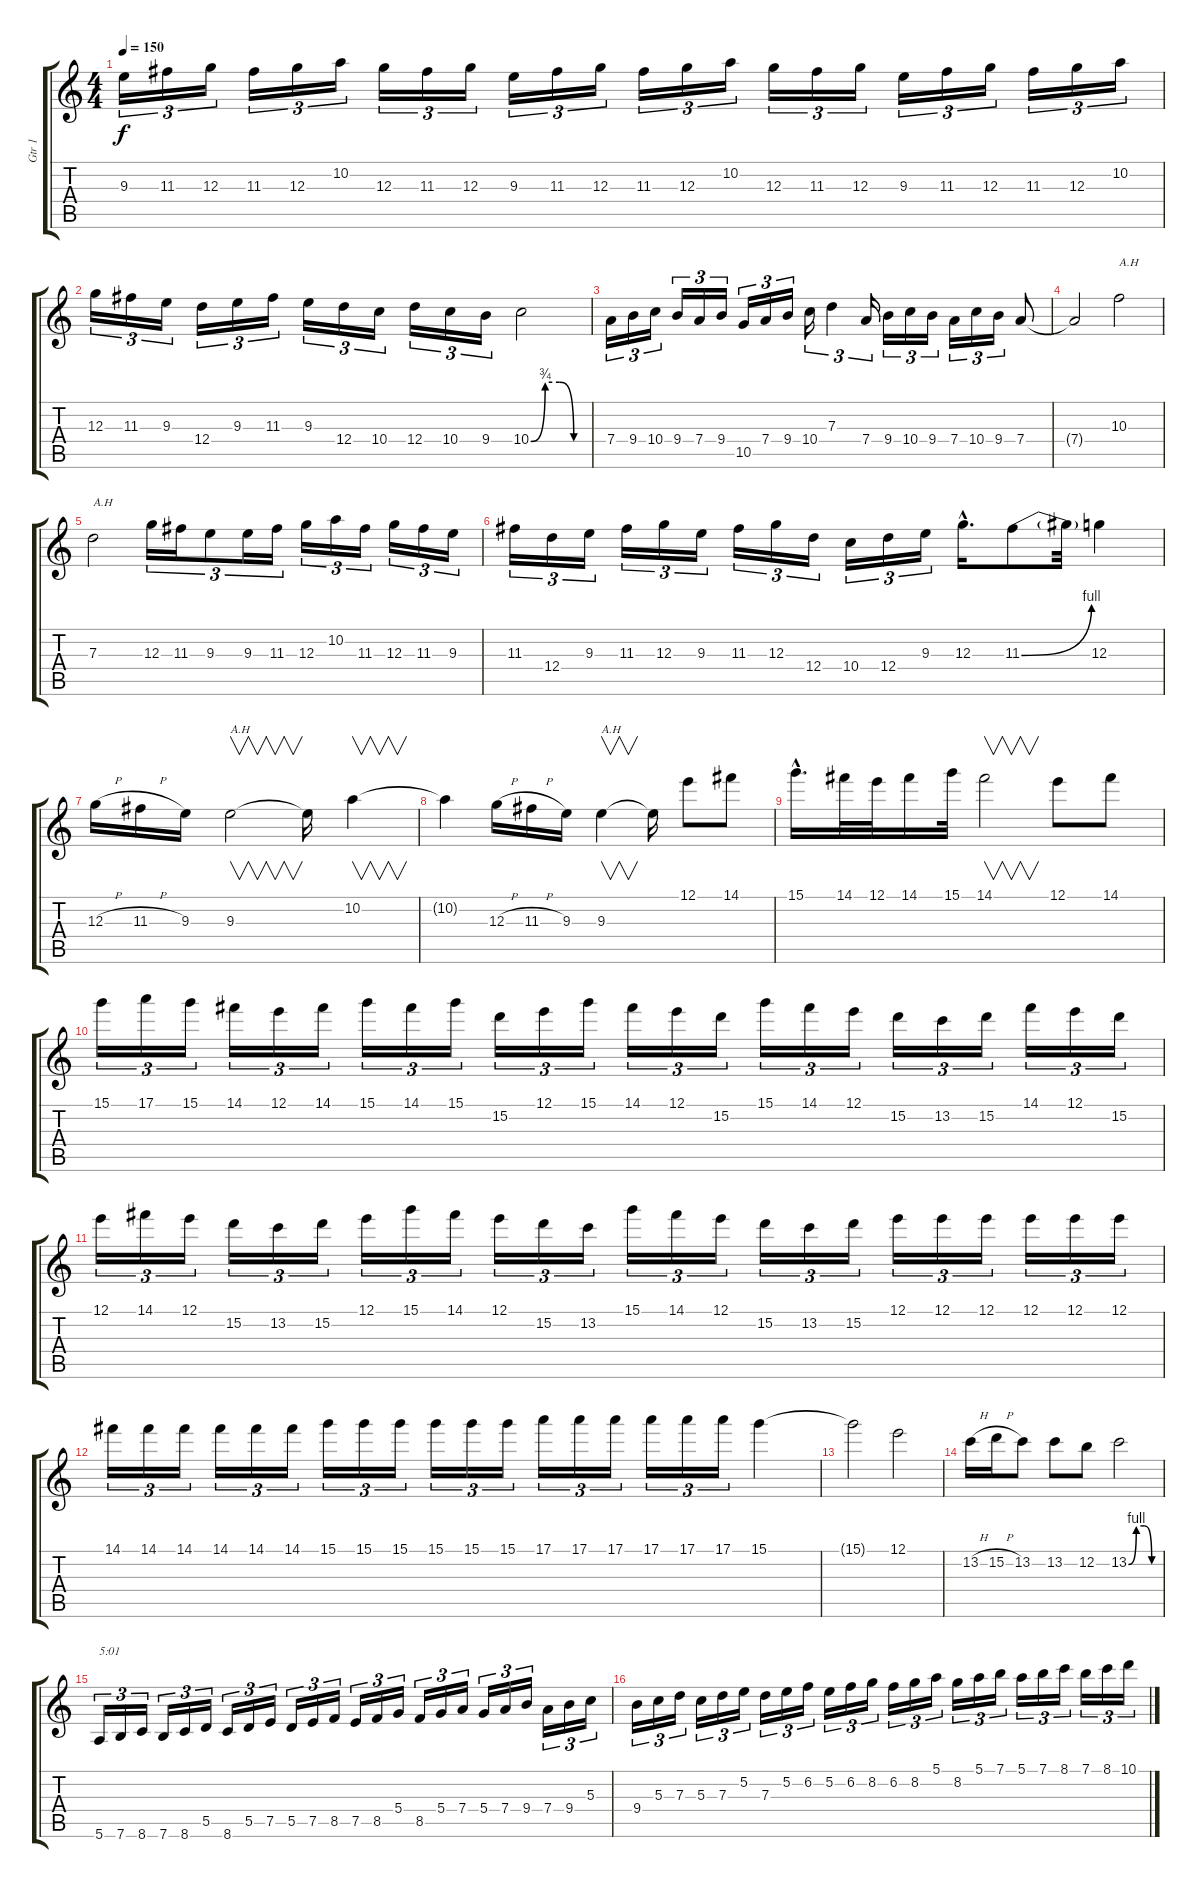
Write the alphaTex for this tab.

\track ("Gtr 1" "Gtr 1") {instrument overdrivenguitar}
\staff {score tabs}
\tuning (E4 B3 G3 D3 A2 E2) {hide}
\ts (4 4)
\tempo 150
\clef g2
\ks c
9.3.16{tu (3 2) dy f} 11.3.16{tu (3 2)} 12.3.16{tu (3 2)} 11.3.16{tu (3 2)} 12.3.16{tu (3 2)} 10.2.16{tu (3 2)} 12.3.16{tu (3 2)} 11.3.16{tu (3 2)} 12.3.16{tu (3 2)} 9.3.16{tu (3 2)} 11.3.16{tu (3 2)} 12.3.16{tu (3 2)} 11.3.16{tu (3 2)} 12.3.16{tu (3 2)} 10.2.16{tu (3 2)} 12.3.16{tu (3 2)} 11.3.16{tu (3 2)} 12.3.16{tu (3 2)} 9.3.16{tu (3 2)} 11.3.16{tu (3 2)} 12.3.16{tu (3 2)} 11.3.16{tu (3 2)} 12.3.16{tu (3 2)} 10.2.16{tu (3 2)} |
12.3.16{tu (3 2)} 11.3.16{tu (3 2)} 9.3.16{tu (3 2)} 12.4.16{tu (3 2)} 9.3.16{tu (3 2)} 11.3.16{tu (3 2)} 9.3.16{tu (3 2)} 12.4.16{tu (3 2)} 10.4.16{tu (3 2)} 12.4.16{tu (3 2)} 10.4.16{tu (3 2)} 9.4.16{tu (3 2)} 10.4{be (custom 0 0 15 3 30 3 45 0 60 0)}.2 |
7.4.16{tu (3 2)} 9.4.16{tu (3 2)} 10.4.16{tu (3 2)} 9.4.16{tu (3 2)} 7.4.16{tu (3 2)} 9.4.16{tu (3 2)} 10.5.16{tu (3 2)} 7.4.16{tu (3 2)} 9.4.16{tu (3 2)} 10.4.16{tu (3 2)} 7.3.4{tu (3 2)} 7.4.16{tu (3 2)} 9.4.16{tu (3 2)} 10.4.16{tu (3 2)} 9.4.16{tu (3 2)} 7.4.16{tu (3 2)} 10.4.16{tu (3 2)} 9.4.16{tu (3 2)} 7.4.8 |
7.4{t}.2 10.3.2{txt "A.H"} |
7.3.2{txt "A.H"} 12.3.16{tu (3 2)} 11.3.16{tu (3 2)} 9.3.8{tu (3 2)} 9.3.16{tu (3 2)} 11.3.16{tu (3 2)} 12.3.16{tu (3 2)} 10.2.16{tu (3 2)} 11.3.16{tu (3 2)} 12.3.16{tu (3 2)} 11.3.16{tu (3 2)} 9.3.16{tu (3 2)} |
11.3.16{tu (3 2)} 12.4.16{tu (3 2)} 9.3.16{tu (3 2)} 11.3.16{tu (3 2)} 12.3.16{tu (3 2)} 9.3.16{tu (3 2)} 11.3.16{tu (3 2)} 12.3.16{tu (3 2)} 12.4.16{tu (3 2)} 10.4.16{tu (3 2)} 12.4.16{tu (3 2)} 9.3.16{tu (3 2)} 12.3{hac}.16{d} 11.3{be (bend 0 0 60 4)}.8 11.3{t}.32 12.3.4 |
12.3{h}.16 11.3{h}.16 9.3.16 9.3.2{v txt "A.H"} 9.3{t}.16 10.2.4{v} |
10.2{t}.4 12.3{h}.16 11.3{h}.16 9.3.16 9.3.4{v txt "A.H"} 9.3{t}.16 12.1.8 14.1.8 |
15.1{hac}.16{d} 14.1.32 12.1.32 14.1.16 15.1.32 14.1.2{v} 12.1.8 14.1.8 |
15.1.16{tu (3 2)} 17.1.16{tu (3 2)} 15.1.16{tu (3 2)} 14.1.16{tu (3 2)} 12.1.16{tu (3 2)} 14.1.16{tu (3 2)} 15.1.16{tu (3 2)} 14.1.16{tu (3 2)} 15.1.16{tu (3 2)} 15.2.16{tu (3 2)} 12.1.16{tu (3 2)} 15.1.16{tu (3 2)} 14.1.16{tu (3 2)} 12.1.16{tu (3 2)} 15.2.16{tu (3 2)} 15.1.16{tu (3 2)} 14.1.16{tu (3 2)} 12.1.16{tu (3 2)} 15.2.16{tu (3 2)} 13.2.16{tu (3 2)} 15.2.16{tu (3 2)} 14.1.16{tu (3 2)} 12.1.16{tu (3 2)} 15.2.16{tu (3 2)} |
12.1.16{tu (3 2)} 14.1.16{tu (3 2)} 12.1.16{tu (3 2)} 15.2.16{tu (3 2)} 13.2.16{tu (3 2)} 15.2.16{tu (3 2)} 12.1.16{tu (3 2)} 15.1.16{tu (3 2)} 14.1.16{tu (3 2)} 12.1.16{tu (3 2)} 15.2.16{tu (3 2)} 13.2.16{tu (3 2)} 15.1.16{tu (3 2)} 14.1.16{tu (3 2)} 12.1.16{tu (3 2)} 15.2.16{tu (3 2)} 13.2.16{tu (3 2)} 15.2.16{tu (3 2)} 12.1.16{tu (3 2)} 12.1.16{tu (3 2)} 12.1.16{tu (3 2)} 12.1.16{tu (3 2)} 12.1.16{tu (3 2)} 12.1.16{tu (3 2)} |
14.1.16{tu (3 2)} 14.1.16{tu (3 2)} 14.1.16{tu (3 2)} 14.1.16{tu (3 2)} 14.1.16{tu (3 2)} 14.1.16{tu (3 2)} 15.1.16{tu (3 2)} 15.1.16{tu (3 2)} 15.1.16{tu (3 2)} 15.1.16{tu (3 2)} 15.1.16{tu (3 2)} 15.1.16{tu (3 2)} 17.1.16{tu (3 2)} 17.1.16{tu (3 2)} 17.1.16{tu (3 2)} 17.1.16{tu (3 2)} 17.1.16{tu (3 2)} 17.1.16{tu (3 2)} 15.1.4 |
15.1{t}.2 12.1.2 |
13.2{h}.16 15.2{h}.16 13.2.8 13.2.8 12.2.8 13.2{be (custom 0 0 15 4 30 4 45 0 60 0)}.2 |
5.6.16{tu (3 2) txt "5:01"} 7.6.16{tu (3 2)} 8.6.16{tu (3 2)} 7.6.16{tu (3 2)} 8.6.16{tu (3 2)} 5.5.16{tu (3 2)} 8.6.16{tu (3 2)} 5.5.16{tu (3 2)} 7.5.16{tu (3 2)} 5.5.16{tu (3 2)} 7.5.16{tu (3 2)} 8.5.16{tu (3 2)} 7.5.16{tu (3 2)} 8.5.16{tu (3 2)} 5.4.16{tu (3 2)} 8.5.16{tu (3 2)} 5.4.16{tu (3 2)} 7.4.16{tu (3 2)} 5.4.16{tu (3 2)} 7.4.16{tu (3 2)} 9.4.16{tu (3 2)} 7.4.16{tu (3 2)} 9.4.16{tu (3 2)} 5.3.16{tu (3 2)} |
9.4.16{tu (3 2)} 5.3.16{tu (3 2)} 7.3.16{tu (3 2)} 5.3.16{tu (3 2)} 7.3.16{tu (3 2)} 5.2.16{tu (3 2)} 7.3.16{tu (3 2)} 5.2.16{tu (3 2)} 6.2.16{tu (3 2)} 5.2.16{tu (3 2)} 6.2.16{tu (3 2)} 8.2.16{tu (3 2)} 6.2.16{tu (3 2)} 8.2.16{tu (3 2)} 5.1.16{tu (3 2)} 8.2.16{tu (3 2)} 5.1.16{tu (3 2)} 7.1.16{tu (3 2)} 5.1.16{tu (3 2)} 7.1.16{tu (3 2)} 8.1.16{tu (3 2)} 7.1.16{tu (3 2)} 8.1.16{tu (3 2)} 10.1.16{tu (3 2)}
